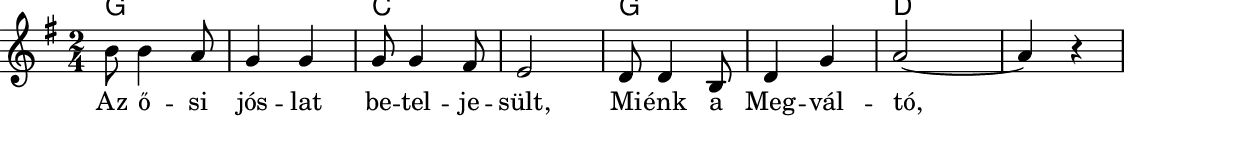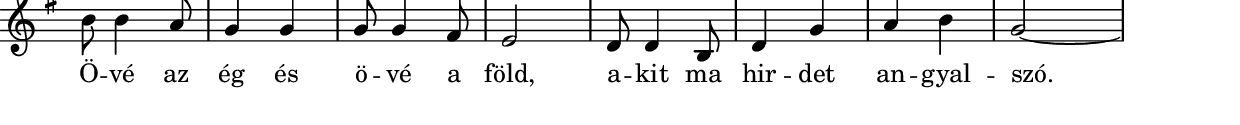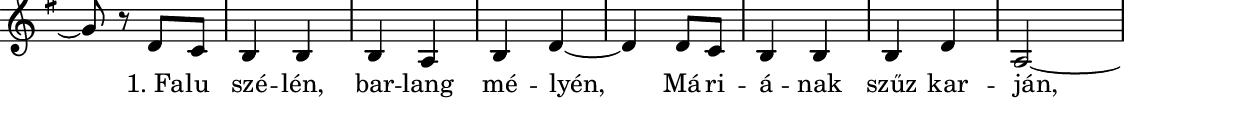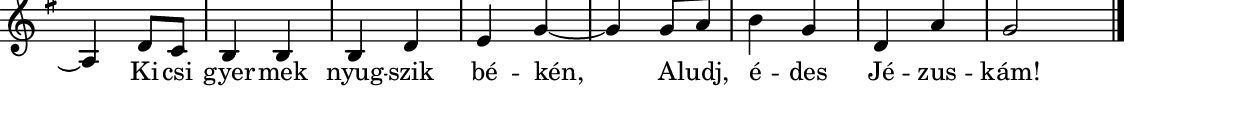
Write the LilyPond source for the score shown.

% MusicXML to Lilypond converter by Kovi

szovegAAA = \lyricmode {  "Az" "ő" -- "si" "jós" -- "lat" "be" -- "tel" -- "je" -- "sült," "Mi" -- "énk" "a" "Meg" -- "vál" -- "tó," "Ö" -- "vé" "az" "ég" "és" "ö" -- "vé" "a" "föld," "a" -- "kit" "ma" "hir" -- "det" "an" -- "gyal" -- "szó." "1. Fa" -- "lu" "szé" -- "lén," "bar" -- "lang" "mé" -- "lyén," "Má" -- "ri" -- "á" -- "nak" "szűz" "kar" -- "ján," "Ki" -- "csi" "gyer" -- "mek" "nyug" -- "szik" "bé" -- "kén," "A" -- "ludj," "é" -- "des" "Jé" -- "zus" -- "kám!"  }

% Analyzing...
% 1 parts
% 1 Staff
% forceBassClefActive = 
melody = {
% 69 notes in the part
% 1 voices

\new Staff
\new Voice {
% 69 notes
% 32 mesaures

% Measure 1
\clef "treble"
\key g \major
\time 2/4 
\once \override Score.RehearsalMark #'self-alignment-X = #LEFT
\mark \markup{ \fontsize #-1 \box Refrén } 
b'8 b'4 a'8 
% Measure 2
g'4 g'4 
% Measure 3
g'8 g'4 fis'8 
% Measure 4
e'2 
% Measure 5
d'8 d'4 b8 
% Measure 6
d'4 g'4 
% Measure 7
a'2~ 
% Measure 8
a'4 r4 
% Measure 9
\break
b'8 b'4 a'8 
% Measure 10
g'4 g'4 
% Measure 11
g'8 g'4 fis'8 
% Measure 12
e'2 
% Measure 13
d'8 d'4 b8 
% Measure 14
d'4 g'4 
% Measure 15
a'4 b'4 
% Measure 16
g'2~ 
% Measure 17
\break
g'8 r8 d'8 c'8 
% Measure 18
b4 b4 
% Measure 19
b4 a4 
% Measure 20
b4 d'4~ 
% Measure 21
d'4 d'8 c'8 
% Measure 22
b4 b4 
% Measure 23
b4 d'4 
% Measure 24
a2~ 
% Measure 25
\break
a4 d'8 c'8 
% Measure 26
b4 b4 
% Measure 27
b4 d'4 
% Measure 28
e'4 g'4~ 
% Measure 29
g'4 g'8 a'8 
% Measure 30
b'4 g'4 
% Measure 31
d'4 a'4 
% Measure 32
g'2 \bar "|." 
} % voice
\addlyrics { \szovegAAA }

} % melody


harmonies = \chordmode {
% 18 chords
\germanChords
g4 s4 s4 s4 c4 s4 s4 s4 g4 s4 s4 s4 d4 s4 s4 s4 g4 s4 s4 s4 c4 s4 s4 s4 g4 s4 s4 s4 d4 s4 g4 s4 s4 s4 g4 s4 s4 s4 g4 s4 s4 s4 g4 s4 s4 s4 d4 s4 s4 s4 g4 s4 s4 s4 c4 s4 s4 s4 g4 s4 d4 s4 g4
}

\include "../../definitions.ly"
